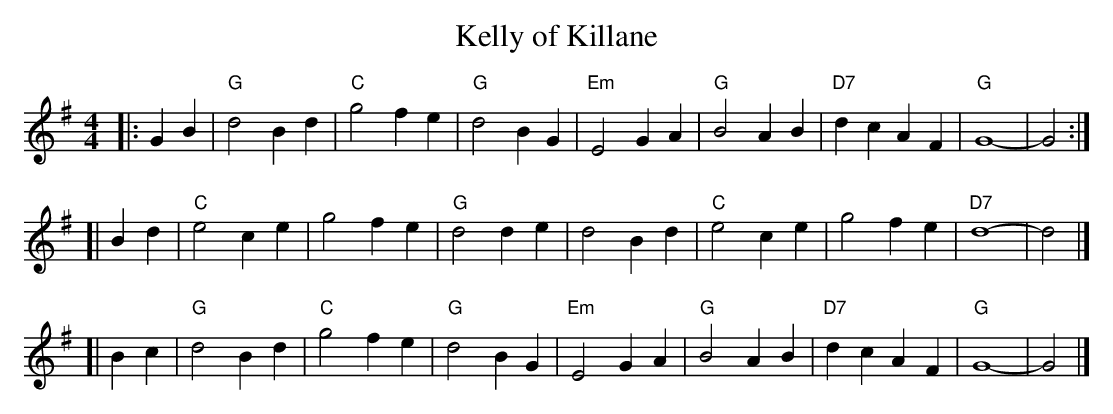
X:1
T: Kelly of Killane
M: 4/4
L: 1/4
K: G
|: GB | "G"d2 Bd | "C"g2 fe | "G"d2 BG | "Em"E2 GA | "G"B2 AB | "D7"dc AF | "G"G4- | G2 :|
[| Bd | "C"e2 ce | g2 fe | "G"d2 de | d2 Bd | "C"e2 ce | g2 fe | "D7"d4- | d2 |]
[| Bc | "G"d2 Bd | "C"g2 fe | "G"d2 BG | "Em"E2 GA | "G"B2 AB | "D7"dc AF | "G"G4- | G2 |]
